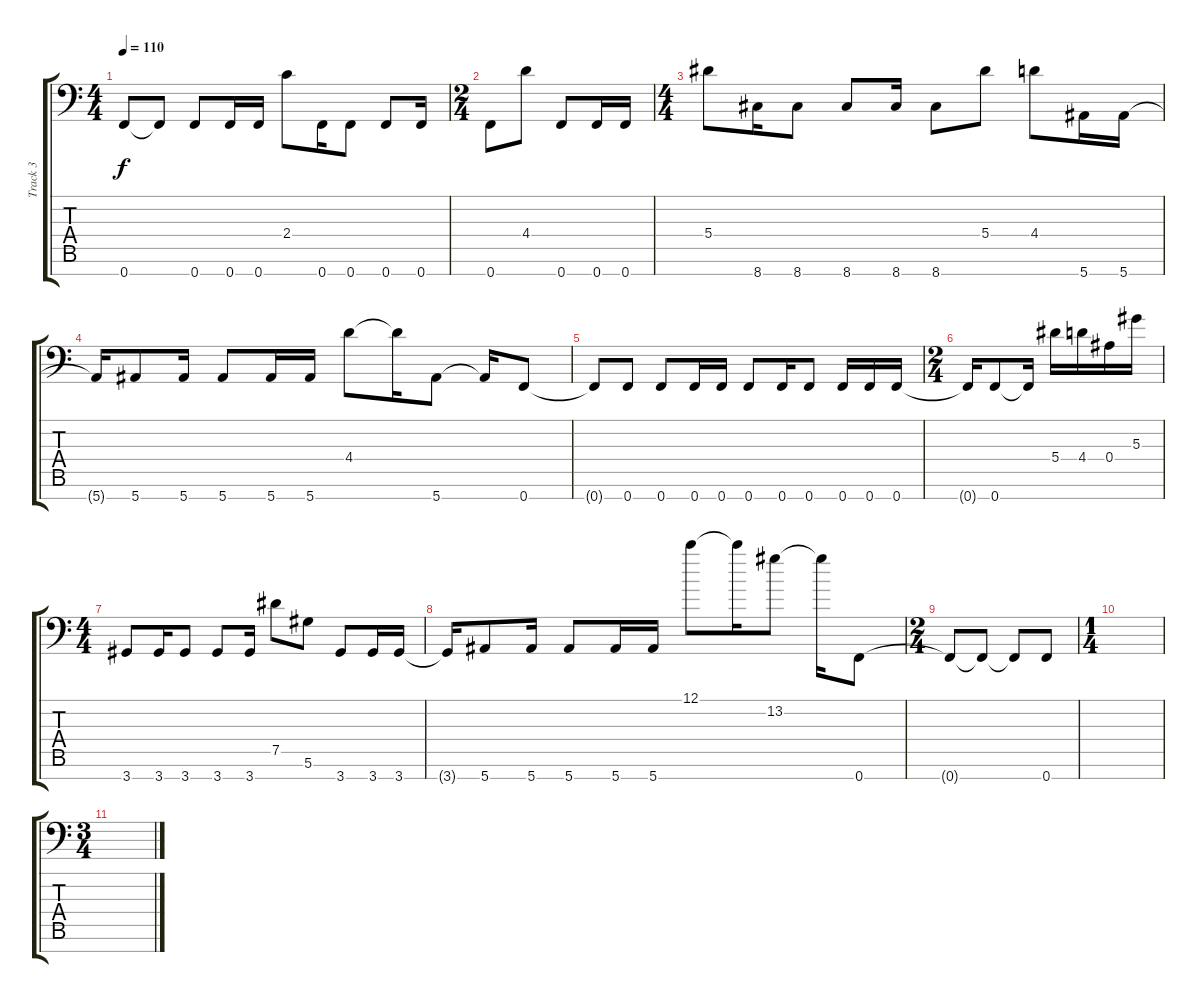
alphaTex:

\track ("Track 3" "Track 3") {instrument distortionguitar}
\staff {score tabs}
\tuning (C4 G3 Eb3 Bb2 Ab2 Eb2 F1) {hide}
\ts (4 4)
\tempo 110
\clef f4
\ks c
0.7{t}.8{dy f} 0.7{t}.8 0.7.8 0.7.16 0.7.16 2.4.8 0.7.16 0.7.8 0.7.8 0.7.16 |
\ts (2 4)
0.7.8 4.4.8 0.7.8 0.7.16 0.7.16 |
\ts (4 4)
5.4.8 8.7.16 8.7.8 8.7.8 8.7.16 8.7.8 5.4.8 4.4.8 5.7.16 5.7.16 |
5.7{t}.16 5.7.8 5.7.16 5.7.8 5.7.16 5.7.16 4.4.8 4.4{t}.16 5.7.8 5.7{t}.16 0.7.8 |
0.7{t}.8 0.7.8 0.7.8 0.7.16 0.7.16 0.7.8 0.7.16 0.7.8 0.7.16 0.7.16 0.7.16 |
\ts (2 4)
0.7{t}.16 0.7.8 0.7{t}.16 5.4.16 4.4.16 0.4.16 5.3.16 |
\ts (4 4)
3.7.8 3.7.16 3.7.8 3.7.8 3.7.16 7.5.8 5.6.8 3.7.8 3.7.16 3.7.16 |
3.7{t}.16 5.7.8 5.7.16 5.7.8 5.7.16 5.7.16 12.1.8 12.1{t}.16 13.2.8 13.2{t}.16 0.7.8 |
\ts (2 4)
0.7{t}.8 0.7{t}.8 0.7{t}.8 0.7.8 |
\ts (1 4)
|
\ts (3 4)
